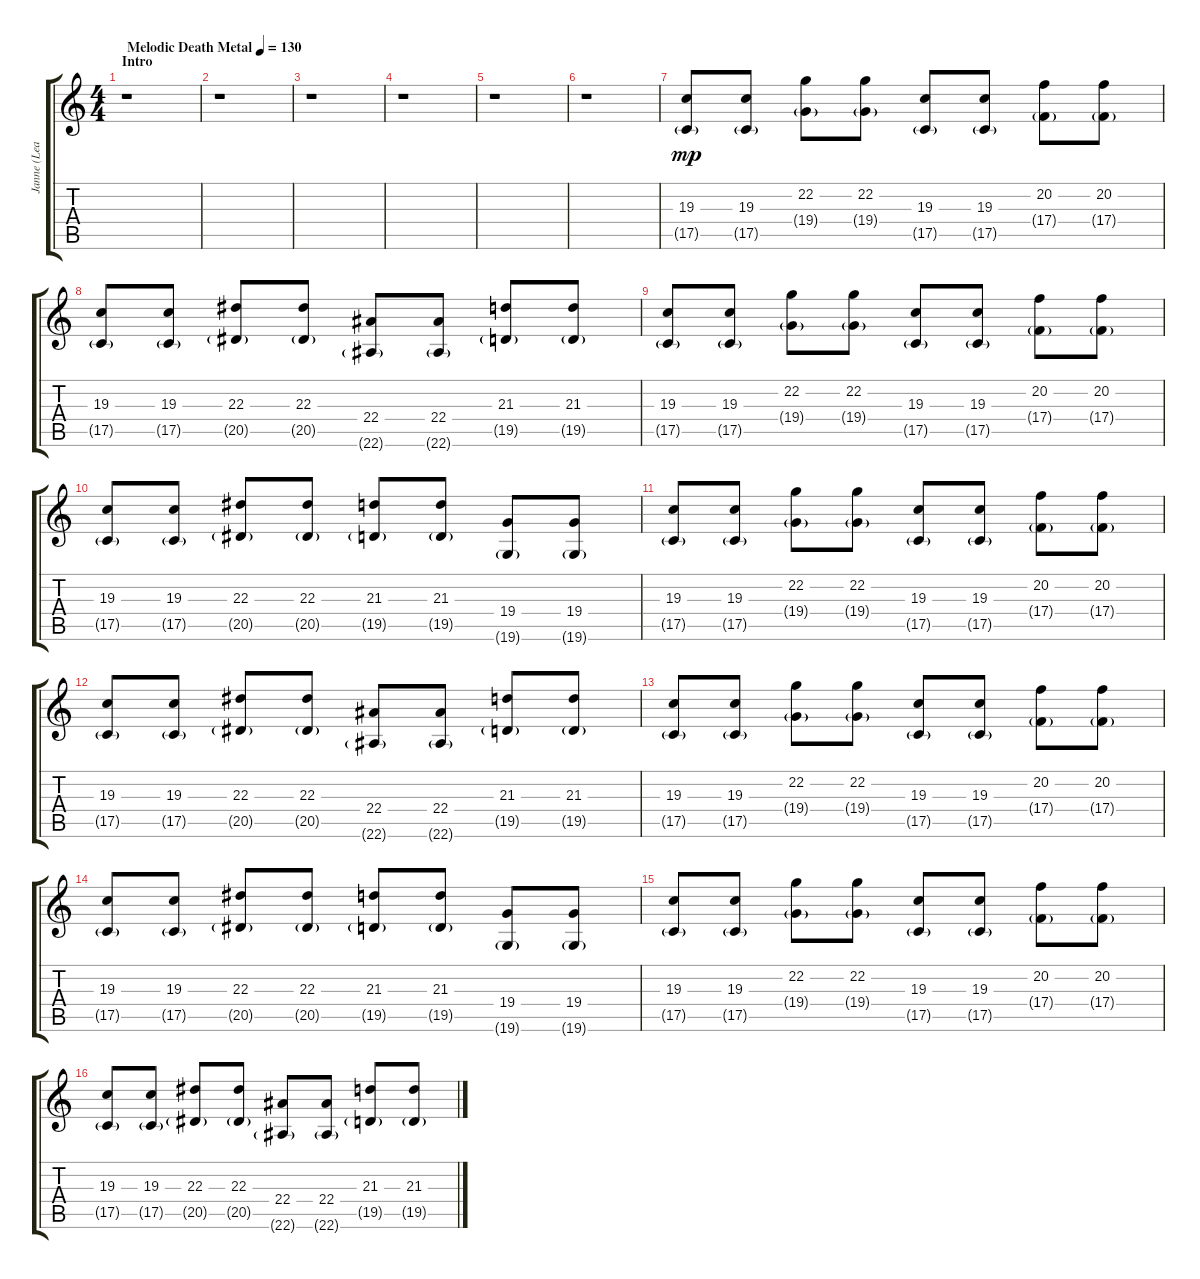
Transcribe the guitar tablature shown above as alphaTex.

\track ("Janne (Lead I)" "Janne (Lea") {instrument lead2sawtooth}
\staff {score tabs}
\tuning (D4 A3 F3 C3 G2 C2) {hide}
\ts (4 4)
\section ("" "Intro")
\tempo (130 "Melodic Death Metal")
\clef g2
\ks c
r.1{dy mp instrument lead2sawtooth} |
r.1 |
r.1 |
r.1 |
r.1 |
r.1 |
(19.3 17.5{g}).8{volume 11 balance 8 instrument lead2sawtooth} (19.3 17.5{g}).8 (22.2 19.4{g}).8 (22.2 19.4{g}).8 (19.3 17.5{g}).8 (19.3 17.5{g}).8 (20.2 17.4{g}).8 (20.2 17.4{g}).8 |
(19.3 17.5{g}).8 (19.3 17.5{g}).8 (22.3 20.5{g}).8 (22.3 20.5{g}).8 (22.4 22.6{g}).8 (22.4 22.6{g}).8 (21.3 19.5{g}).8 (21.3 19.5{g}).8 |
(19.3 17.5{g}).8 (19.3 17.5{g}).8 (22.2 19.4{g}).8 (22.2 19.4{g}).8 (19.3 17.5{g}).8 (19.3 17.5{g}).8 (20.2 17.4{g}).8 (20.2 17.4{g}).8 |
(19.3 17.5{g}).8 (19.3 17.5{g}).8 (22.3 20.5{g}).8 (22.3 20.5{g}).8 (21.3 19.5{g}).8 (21.3 19.5{g}).8 (19.4 19.6{g}).8 (19.4 19.6{g}).8 |
(19.3 17.5{g}).8{volume 10} (19.3 17.5{g}).8 (22.2 19.4{g}).8 (22.2 19.4{g}).8 (19.3 17.5{g}).8 (19.3 17.5{g}).8 (20.2 17.4{g}).8 (20.2 17.4{g}).8 |
(19.3 17.5{g}).8 (19.3 17.5{g}).8 (22.3 20.5{g}).8 (22.3 20.5{g}).8 (22.4 22.6{g}).8 (22.4 22.6{g}).8 (21.3 19.5{g}).8 (21.3 19.5{g}).8 |
(19.3 17.5{g}).8 (19.3 17.5{g}).8 (22.2 19.4{g}).8 (22.2 19.4{g}).8 (19.3 17.5{g}).8 (19.3 17.5{g}).8 (20.2 17.4{g}).8 (20.2 17.4{g}).8 |
(19.3 17.5{g}).8 (19.3 17.5{g}).8 (22.3 20.5{g}).8 (22.3 20.5{g}).8 (21.3 19.5{g}).8 (21.3 19.5{g}).8 (19.4 19.6{g}).8 (19.4 19.6{g}).8 |
(19.3 17.5{g}).8 (19.3 17.5{g}).8 (22.2 19.4{g}).8 (22.2 19.4{g}).8 (19.3 17.5{g}).8 (19.3 17.5{g}).8 (20.2 17.4{g}).8 (20.2 17.4{g}).8 |
(19.3 17.5{g}).8 (19.3 17.5{g}).8 (22.3 20.5{g}).8 (22.3 20.5{g}).8 (22.4 22.6{g}).8 (22.4 22.6{g}).8 (21.3 19.5{g}).8 (21.3 19.5{g}).8
